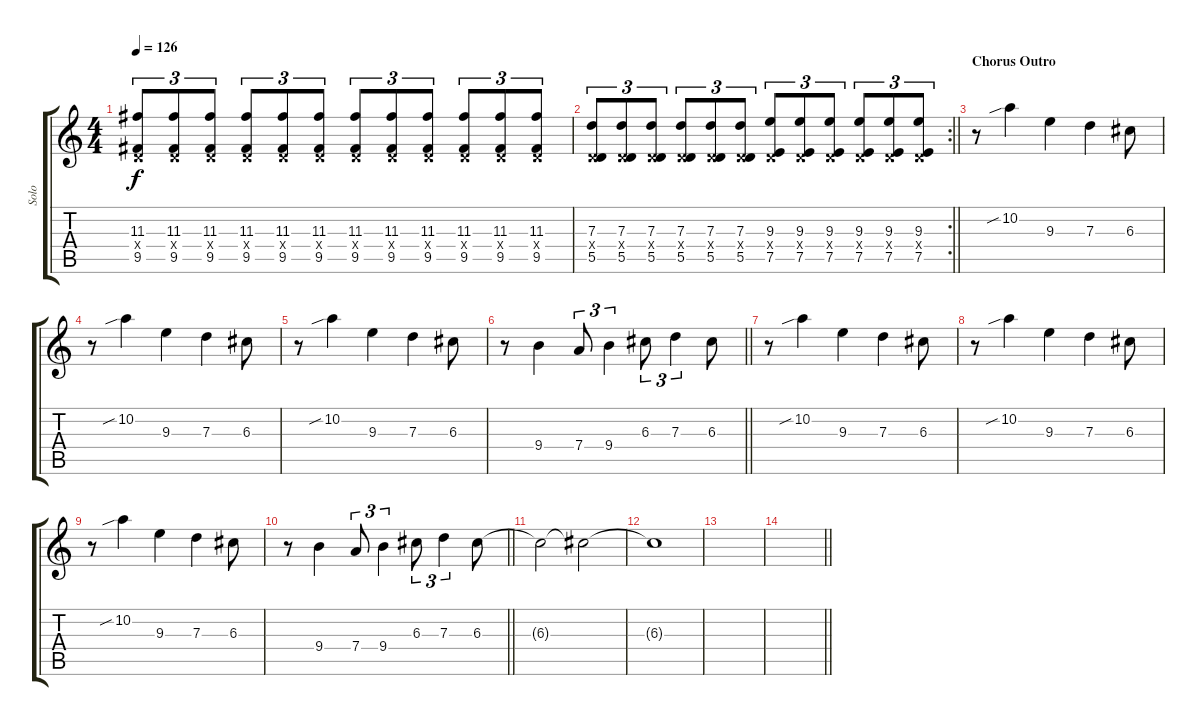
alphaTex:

\track ("Solo" "Solo") {instrument distortionguitar}
\staff {score tabs}
\tuning (E4 B3 G3 D3 A2 E2) {hide}
\ts (4 4)
\tempo 126
\clef g2
\ks c
(11.3 0.4{x} 9.5).8{tu (3 2) dy f} (11.3 0.4{x} 9.5).8{tu (3 2)} (11.3 0.4{x} 9.5).8{tu (3 2)} (11.3 0.4{x} 9.5).8{tu (3 2)} (11.3 0.4{x} 9.5).8{tu (3 2)} (11.3 0.4{x} 9.5).8{tu (3 2)} (11.3 0.4{x} 9.5).8{tu (3 2)} (11.3 0.4{x} 9.5).8{tu (3 2)} (11.3 0.4{x} 9.5).8{tu (3 2)} (11.3 0.4{x} 9.5).8{tu (3 2)} (11.3 0.4{x} 9.5).8{tu (3 2)} (11.3 0.4{x} 9.5).8{tu (3 2)} |
\rc 2
\barLineRight lightlight
(7.3 0.4{x} 5.5).8{tu (3 2)} (7.3 0.4{x} 5.5).8{tu (3 2)} (7.3 0.4{x} 5.5).8{tu (3 2)} (7.3 0.4{x} 5.5).8{tu (3 2)} (7.3 0.4{x} 5.5).8{tu (3 2)} (7.3 0.4{x} 5.5).8{tu (3 2)} (9.3 0.4{x} 7.5).8{tu (3 2)} (9.3 0.4{x} 7.5).8{tu (3 2)} (9.3 0.4{x} 7.5).8{tu (3 2)} (9.3 0.4{x} 7.5).8{tu (3 2)} (9.3 0.4{x} 7.5).8{tu (3 2)} (9.3 0.4{x} 7.5).8{tu (3 2)} |
\section ("" "Chorus Outro")
r.8 10.2{sib}.4 9.3.4 7.3.4 6.3.8 |
r.8 10.2{sib}.4 9.3.4 7.3.4 6.3.8 |
r.8 10.2{sib}.4 9.3.4 7.3.4 6.3.8 |
\barLineRight lightlight
r.8 9.4.4 7.4.8{tu (3 2)} 9.4.4{tu (3 2)} 6.3.8{tu (3 2)} 7.3.4{tu (3 2)} 6.3.8 |
r.8 10.2{sib}.4 9.3.4 7.3.4 6.3.8 |
r.8 10.2{sib}.4 9.3.4 7.3.4 6.3.8 |
r.8 10.2{sib}.4 9.3.4 7.3.4 6.3.8 |
\barLineRight lightlight
r.8 9.4.4 7.4.8{tu (3 2)} 9.4.4{tu (3 2)} 6.3.8{tu (3 2)} 7.3.4{tu (3 2)} 6.3.8 |
6.3{t}.2 6.3{t}.2{volume 0} |
6.3{t}.1 |
|
\barLineRight lightlight
